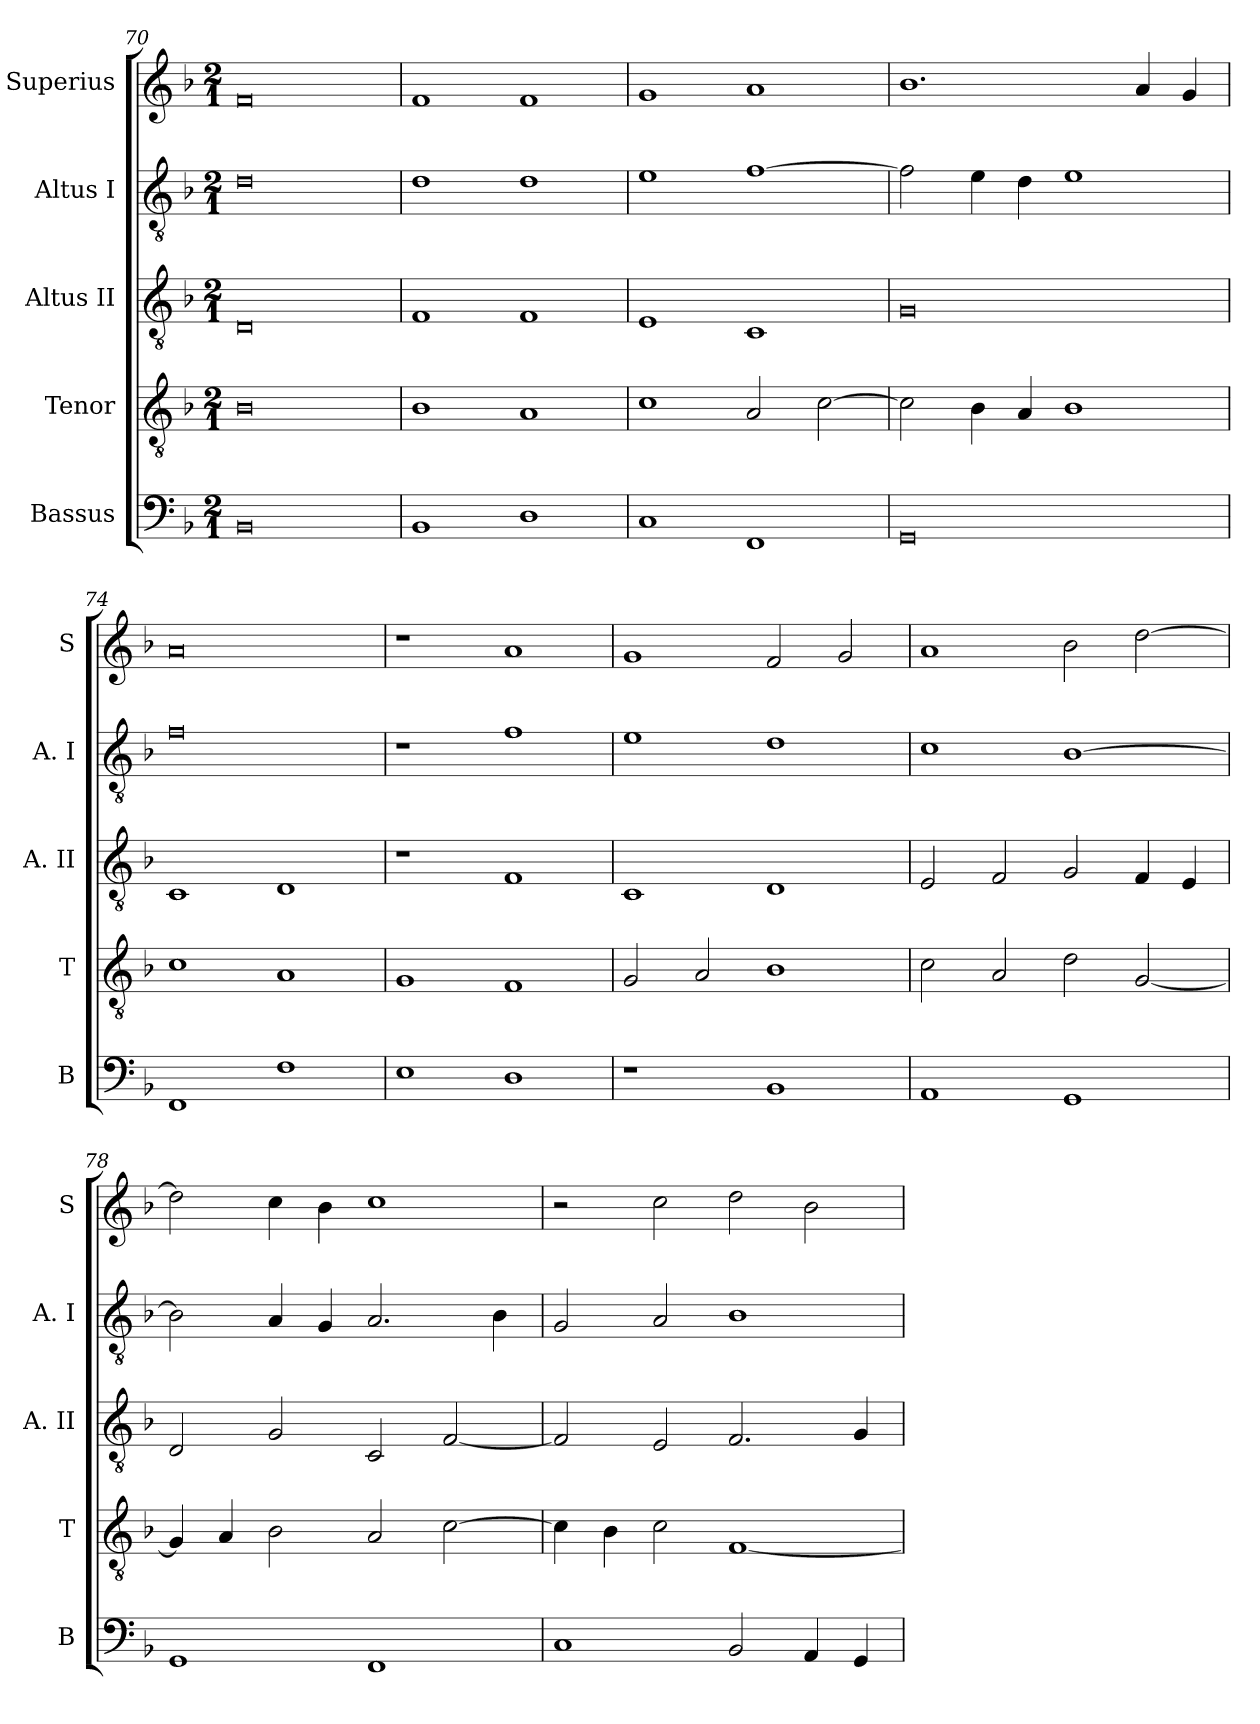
**kern	**kern	**kern	**kern	**kern
*part5	*part4	*part3	*part2	*part1
*staff5	*staff4	*staff3	*staff2	*staff1
*I"Bassus	*I"Tenor	*I"Altus II	*I"Altus I	*I"Superius
*I'B	*I'T	*I'A. II	*I'A. I	*I'S
*clefF4	*clefGv2	*clefGv2	*clefGv2	*clefG2
*k[b-]	*k[b-]	*k[b-]	*k[b-]	*k[b-]
*F:	*F:	*F:	*F:	*F:
*M2/1	*M2/1	*M2/1	*M2/1	*M2/1
=70	=70	=70	=70	=70
0BB-	0B-	0D	0d	0f
=71	=71	=71	=71	=71
1BB-	1B-	1F	1d	1f
1D	1A	1F	1d	1f
=72	=72	=72	=72	=72
1C	1c	1E	1e	1g
1FF	2A	1C	[1f	1a
.	[2c	.	.	.
=73	=73	=73	=73	=73
0GG	2c]	0G	2f]	1.b-
.	4B-	.	4e	.
.	4A	.	4d	.
.	1B-	.	1e	.
.	.	.	.	4a
.	.	.	.	4g
=74	=74	=74	=74	=74
1FF	1c	1C	0f	0a
1F	1A	1D	.	.
=75	=75	=75	=75	=75
1E	1G	1r	1r	1r
1D	1F	1F	1f	1a
=76	=76	=76	=76	=76
1r	2G	1C	1e	1g
.	2A	.	.	.
1BB-	1B-	1D	1d	2f
.	.	.	.	2g
=77	=77	=77	=77	=77
1AA	2c	2E	1c	1a
.	2A	2F	.	.
1GG	2d	2G	[1B-	2b-
.	[2G	4F	.	[2dd
.	.	4E	.	.
=78	=78	=78	=78	=78
1GG	4G]	2D	2B-]	2dd]
.	4A	.	.	.
.	2B-	2G	4A	4cc
.	.	.	4G	4b-
1FF	2A	2C	2.A	1cc
.	[2c	[2F	.	.
.	.	.	4B-	.
=79	=79	=79	=79	=79
1C	4c]	2F]	2G	2r
.	4B-	.	.	.
.	2c	2E	2A	2cc
2BB-	[1F	2.F	1B-	2dd
4AA	.	.	.	2b-
4GG	.	4G	.	.
=	=	=	=	=
*-	*-	*-	*-	*-
